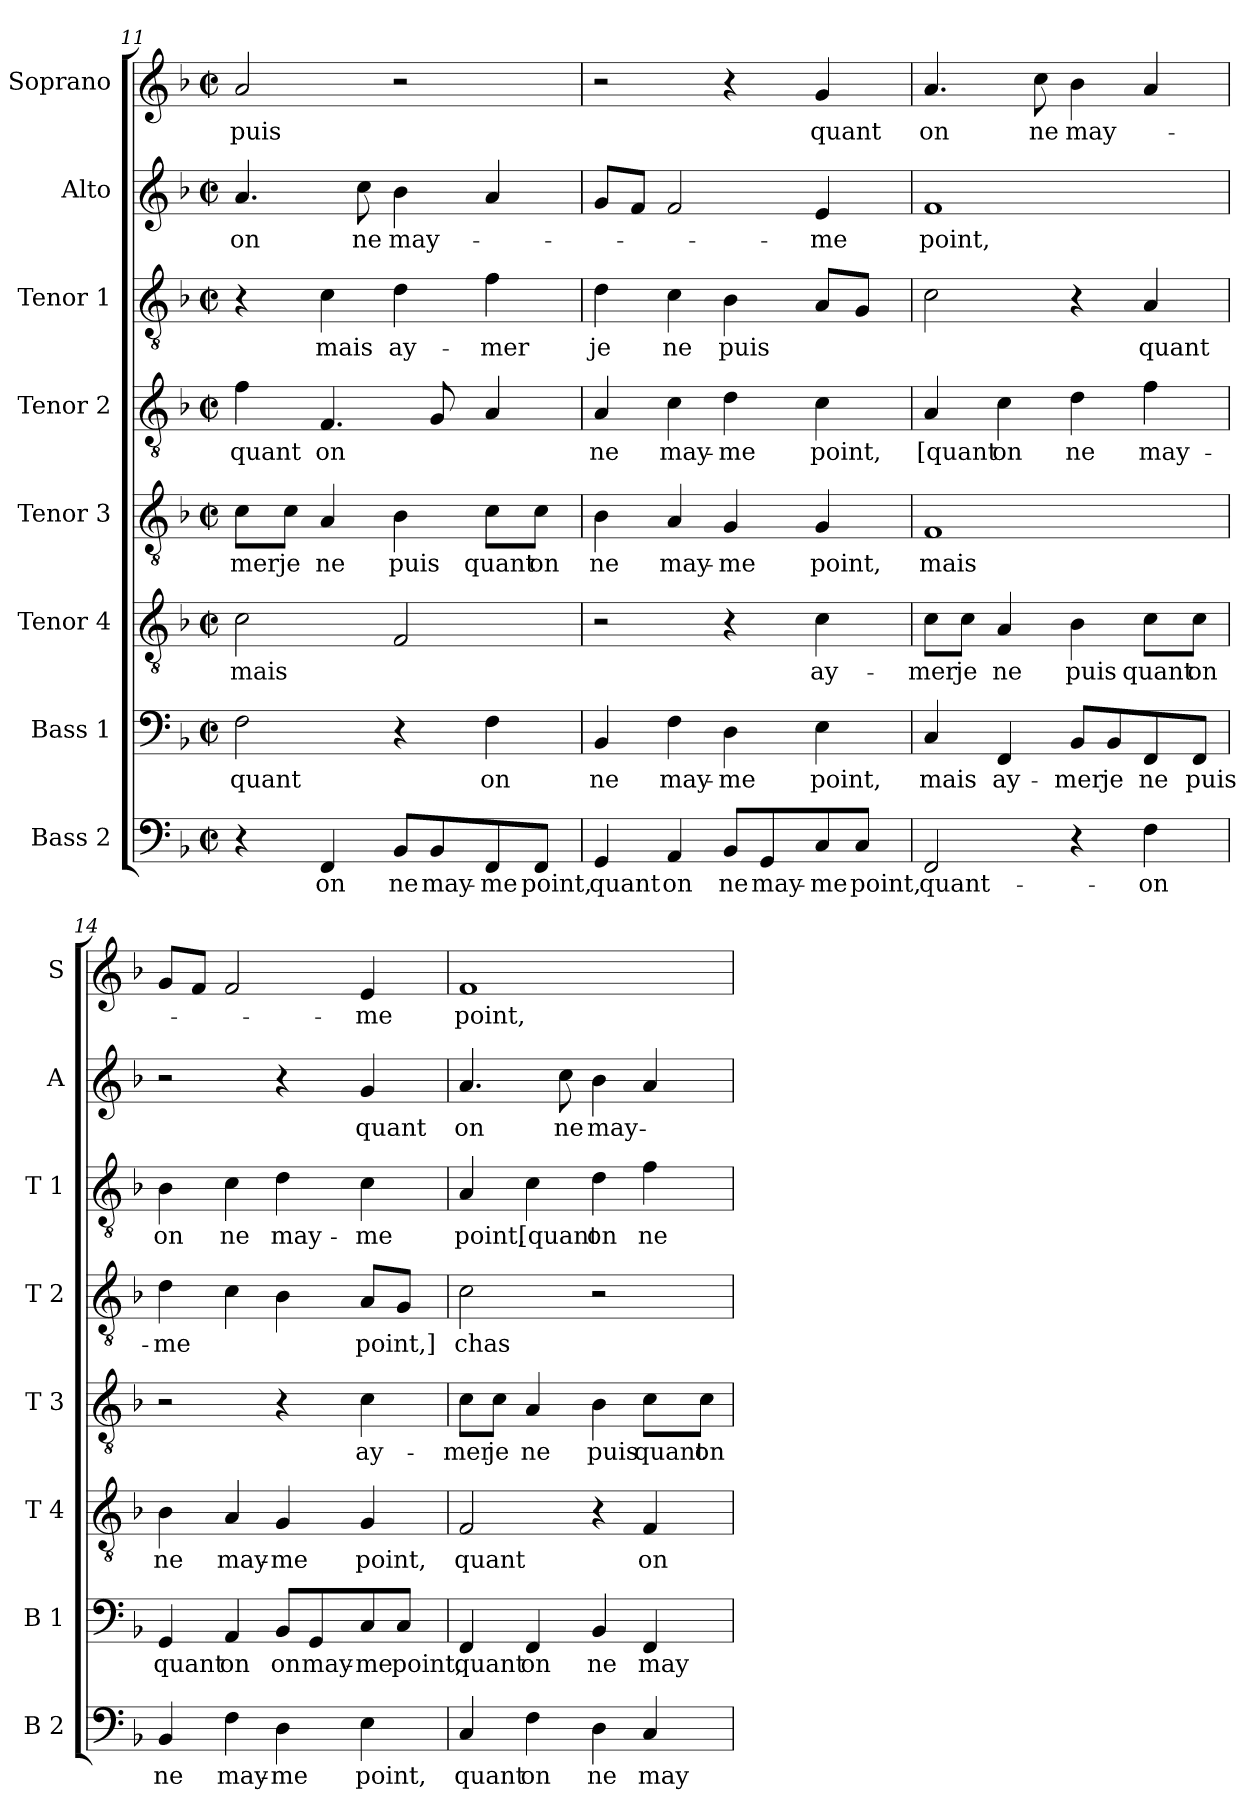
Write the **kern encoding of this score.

**kern	**text	**kern	**text	**kern	**text	**kern	**text	**kern	**text	**kern	**text	**kern	**text	**kern	**text
*part8	*part8	*part7	*part7	*part6	*part6	*part5	*part5	*part4	*part4	*part3	*part3	*part2	*part2	*part1	*part1
*staff8	*staff8	*staff7	*staff7	*staff6	*staff6	*staff5	*staff5	*staff4	*staff4	*staff3	*staff3	*staff2	*staff2	*staff1	*staff1
*I"Bass 2	*	*I"Bass 1	*	*I"Tenor 4	*	*I"Tenor 3	*	*I"Tenor 2	*	*I"Tenor 1	*	*I"Alto	*	*I"Soprano	*
*I'B 2	*	*I'B 1	*	*I'T 4	*	*I'T 3	*	*I'T 2	*	*I'T 1	*	*I'A	*	*I'S	*
*clefF4	*	*clefF4	*	*clefGv2	*	*clefGv2	*	*clefGv2	*	*clefGv2	*	*clefG2	*	*clefG2	*
*k[b-]	*	*k[b-]	*	*k[b-]	*	*k[b-]	*	*k[b-]	*	*k[b-]	*	*k[b-]	*	*k[b-]	*
*F:	*	*F:	*	*F:	*	*F:	*	*F:	*	*F:	*	*F:	*	*F:	*
*M2/2	*	*M2/2	*	*M2/2	*	*M2/2	*	*M2/2	*	*M2/2	*	*M2/2	*	*M2/2	*
*met(c|)	*	*met(c|)	*	*met(c|)	*	*met(c|)	*	*met(c|)	*	*met(c|)	*	*met(c|)	*	*met(c|)	*
=11	=11	=11	=11	=11	=11	=11	=11	=11	=11	=11	=11	=11	=11	=11	=11
4r	.	2F\	quant	2c\	mais	8c\L	-mer	4f\	quant	4r	.	4.a/	on	2a/	puis
.	.	.	.	.	.	8c\J	je	.	.	.	.	.	.	.	.
4FF/	on	.	.	.	.	4A/	ne	4.F/	on	4c\	mais	.	.	.	.
.	.	.	.	.	.	.	.	.	.	.	.	8cc\	ne	.	.
8BB-/L	ne	4r	.	2F/	.	4B-\	puis	.	.	4d\	ay-	4b-\	may-	2r	.
8BB-/	may-	.	.	.	.	.	.	8G/	.	.	.	.	.	.	.
8FF/	-me	4F\	on	.	.	8c\L	quant	4A/	.	4f\	-mer	4a/	.	.	.
8FF/J	point,	.	.	.	.	8c\J	on	.	.	.	.	.	.	.	.
!!LO:PB:g=z
=12	=12	=12	=12	=12	=12	=12	=12	=12	=12	=12	=12	=12	=12	=12	=12
4GG/	quant	4BB-/	ne	2r	.	4B-\	ne	4A/	ne	4d\	je	8g/L	.	2r	.
.	.	.	.	.	.	.	.	.	.	.	.	8f/J	.	.	.
4AA/	on	4F\	may-	.	.	4A/	may-	4c\	may-	4c\	ne	2f/	.	.	.
8BB-/L	ne	4D\	-me	4r	.	4G/	-me	4d\	-me	4B-\	puis	.	.	4r	.
8GG/	may-	.	.	.	.	.	.	.	.	.	.	.	.	.	.
8C/	-me	4E\	point,	4c\	ay-	4G/	point,	4c\	point,	8A/L	.	4e/	-me	4g/	quant
8C/J	point,	.	.	.	.	.	.	.	.	8G/J	.	.	.	.	.
=13	=13	=13	=13	=13	=13	=13	=13	=13	=13	=13	=13	=13	=13	=13	=13
2FF/	quant-	4C/	mais	8c\L	-mer	1F	mais	4A/	[quant	2c\	.	1f	point,	4.a/	on
.	.	.	.	8c\J	je	.	.	.	.	.	.	.	.	.	.
.	.	4FF/	ay-	4A/	ne	.	.	4c\	on	.	.	.	.	.	.
.	.	.	.	.	.	.	.	.	.	.	.	.	.	8cc\	ne
4r	.	8BB-/L	-mer	4B-\	puis	.	.	4d\	ne	4r	.	.	.	4b-\	may-
.	.	8BB-/	je	.	.	.	.	.	.	.	.	.	.	.	.
4F\	-on	8FF/	ne	8c\L	quant	.	.	4f\	may-	4A/	quant	.	.	4a/	.
.	.	8FF/J	puis	8c\J	on	.	.	.	.	.	.	.	.	.	.
=14	=14	=14	=14	=14	=14	=14	=14	=14	=14	=14	=14	=14	=14	=14	=14
4BB-/	ne	4GG/	quant	4B-\	ne	2r	.	4d\	-me	4B-\	on	2r	.	8g/L	.
.	.	.	.	.	.	.	.	.	.	.	.	.	.	8f/J	.
4F\	may-	4AA/	on	4A/	may-	.	.	4c\	.	4c\	ne	.	.	2f/	.
4D\	-me	8BB-/L	on	4G/	-me	4r	.	4B-\	.	4d\	may-	4r	.	.	.
.	.	8GG/	may-	.	.	.	.	.	.	.	.	.	.	.	.
4E\	point,	8C/	-me	4G/	point,	4c\	ay-	8A/L	point,]	4c\	-me	4g/	quant	4e/	-me
.	.	8C/J	point,	.	.	.	.	8G/J	.	.	.	.	.	.	.
=15	=15	=15	=15	=15	=15	=15	=15	=15	=15	=15	=15	=15	=15	=15	=15
4C/	quant	4FF/	quant	2F/	quant	8c\L	-mer	2c\	chas-	4A/	point,	4.a/	on	1f	point,
.	.	.	.	.	.	8c\J	je	.	.	.	.	.	.	.	.
4F\	on	4FF/	on	.	.	4A/	ne	.	.	4c\	[quant	.	.	.	.
.	.	.	.	.	.	.	.	.	.	.	.	8cc\	ne	.	.
4D\	ne	4BB-/	ne	4r	.	4B-\	puis	2r	.	4d\	on	4b-\	may-	.	.
4C/	may-	4FF/	may-	4F/	on	8c\L	quant	.	.	4f\	ne	4a/	.	.	.
.	.	.	.	.	.	8c\J	on	.	.	.	.	.	.	.	.
=	=	=	=	=	=	=	=	=	=	=	=	=	=	=	=
*-	*-	*-	*-	*-	*-	*-	*-	*-	*-	*-	*-	*-	*-	*-	*-
